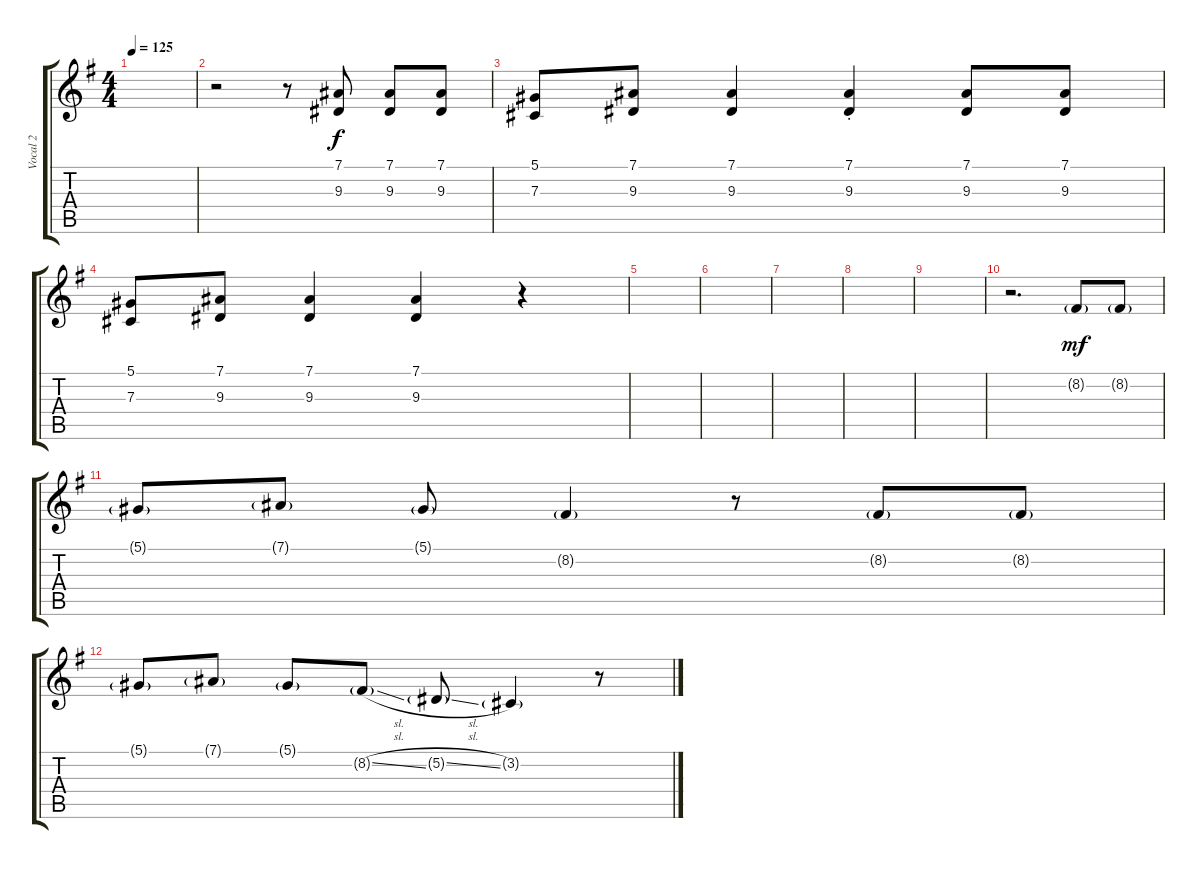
\track ("Vocal 2" "Vocal 2") {instrument tenorsax}
\staff {score tabs}
\tuning (Eb4 Bb3 Gb3 Db3 Ab2 Eb2) {hide}
\ts (4 4)
\tempo 125
\clef g2
\ks eminor
|
r.2 r.8 (7.1 9.3).8 (7.1 9.3).8 (7.1 9.3).8 |
(5.1 7.3).8 (7.1 9.3).8 (7.1 9.3).4 (7.1{st} 9.3{st}).4 (7.1 9.3).8 (7.1 9.3).8 |
(5.1 7.3).8 (7.1 9.3).8 (7.1 9.3).4 (7.1 9.3).4 r.4 |
|
|
|
|
|
r.2{d} 8.2{g}.8{dy mf} 8.2{g}.8 |
5.1{g}.8 7.1{g}.8 5.1{g}.8 8.2{g}.4 r.8 8.2{g}.8 8.2{g}.8 |
5.1{g}.8 7.1{g}.8 5.1{g}.8 8.2{sl g}.8 5.2{sl g}.8 3.2{g}.4 r.8
